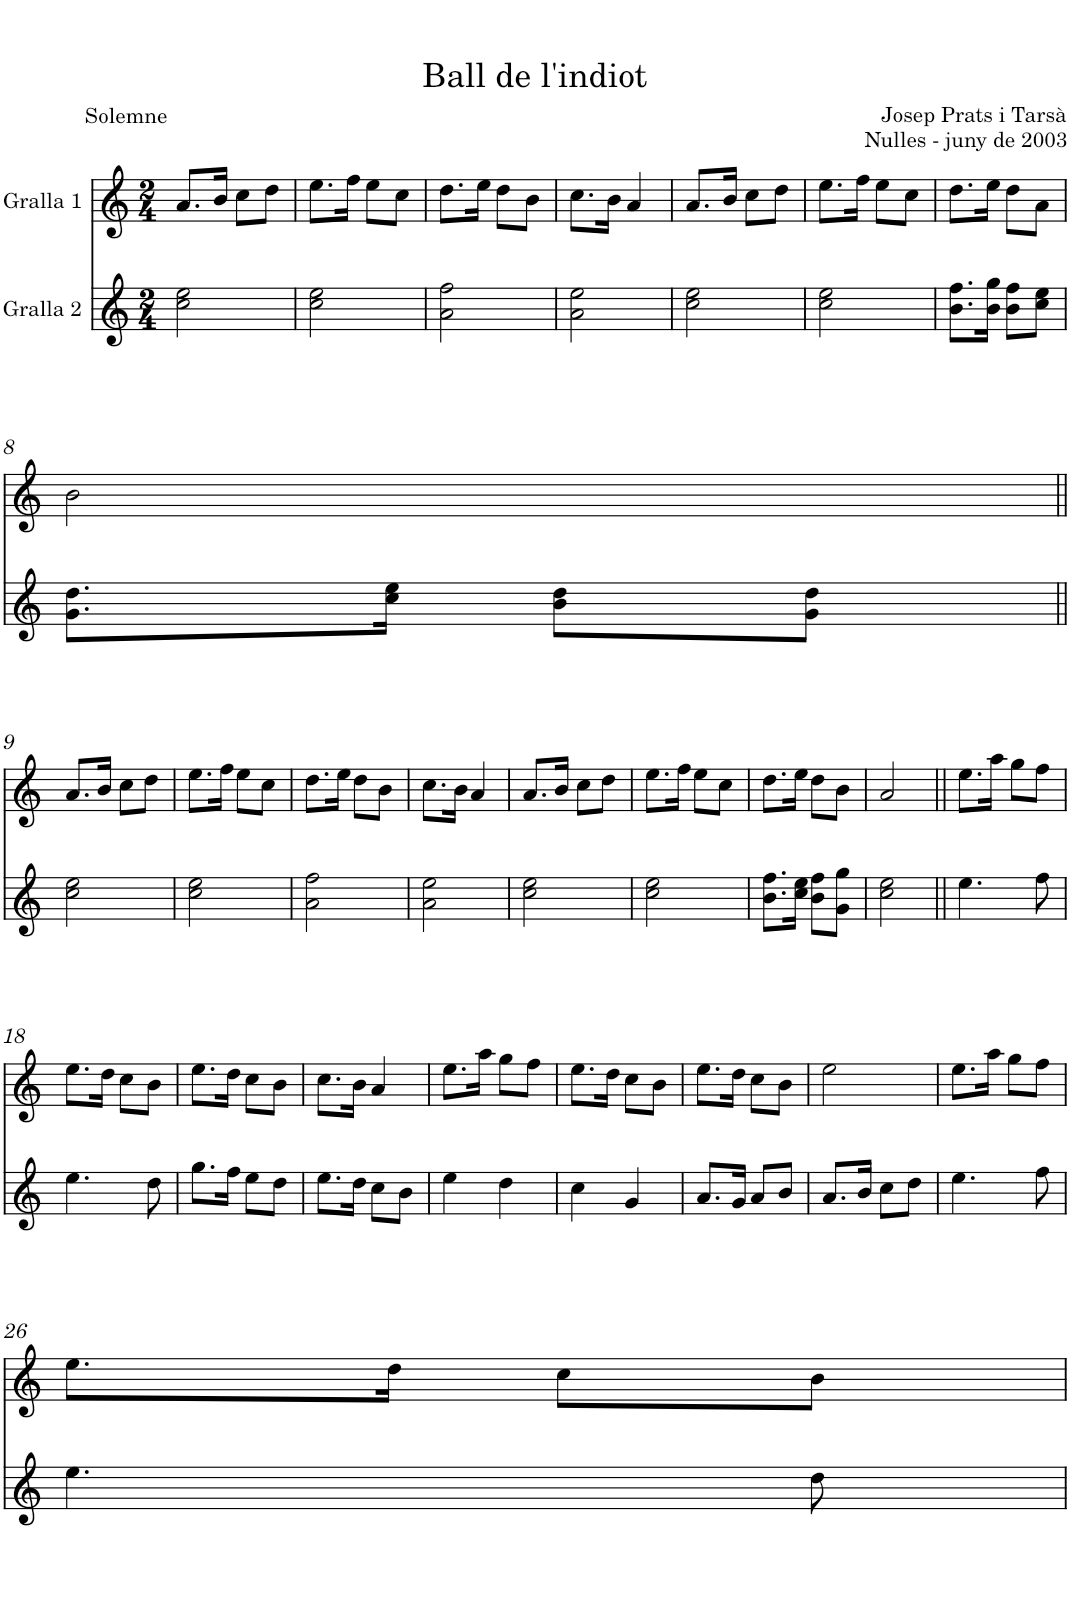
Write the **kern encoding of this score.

**kern	**kern
*part2	*part1
*staff2	*staff1
*I"Gralla 2	*I"Gralla 1
*clefG2	*clefG2
*k[]	*k[]
*M2/4	*M2/4
=1	=1
2cc\ 2ee\	8.a/L
.	16b/Jk
.	8cc\L
.	8dd\J
=2	=2
2cc\ 2ee\	8.ee\L
.	16ff\Jk
.	8ee\L
.	8cc\J
=3	=3
2a\ 2ff\	8.dd\L
.	16ee\Jk
.	8dd\L
.	8b\J
=4	=4
2a\ 2ee\	8.cc\L
.	16b\Jk
.	4a/
=5	=5
2cc\ 2ee\	8.a/L
.	16b/Jk
.	8cc\L
.	8dd\J
=6	=6
2cc\ 2ee\	8.ee\L
.	16ff\Jk
.	8ee\L
.	8cc\J
=7	=7
8.b\ 8.ff\L	8.dd\L
16b\ 16gg\Jk	16ee\Jk
8b\ 8ff\L	8dd\L
8cc\ 8ee\J	8a\J
!!LO:LB:g=z
=8	=8
8.g\ 8.dd\L	2b\
16cc\ 16ee\Jk	.
8b\ 8dd\L	.
8g\ 8dd\J	.
!!LO:LB:g=z
=9||	=9||
2cc\ 2ee\	8.a/L
.	16b/Jk
.	8cc\L
.	8dd\J
=10	=10
2cc\ 2ee\	8.ee\L
.	16ff\Jk
.	8ee\L
.	8cc\J
=11	=11
2a\ 2ff\	8.dd\L
.	16ee\Jk
.	8dd\L
.	8b\J
=12	=12
2a\ 2ee\	8.cc\L
.	16b\Jk
.	4a/
=13	=13
2cc\ 2ee\	8.a/L
.	16b/Jk
.	8cc\L
.	8dd\J
=14	=14
2cc\ 2ee\	8.ee\L
.	16ff\Jk
.	8ee\L
.	8cc\J
=15	=15
8.b\ 8.ff\L	8.dd\L
16cc\ 16ee\Jk	16ee\Jk
8b\ 8ff\L	8dd\L
8g\ 8gg\J	8b\J
=16	=16
2cc\ 2ee\	2a/
=17||	=17||
4.ee\	8.ee\L
.	16aa\Jk
.	8gg\L
8ff\	8ff\J
!!LO:LB:g=z
=18	=18
4.ee\	8.ee\L
.	16dd\Jk
.	8cc\L
8dd\	8b\J
=19	=19
8.gg\L	8.ee\L
16ff\Jk	16dd\Jk
8ee\L	8cc\L
8dd\J	8b\J
=20	=20
8.ee\L	8.cc\L
16dd\Jk	16b\Jk
8cc\L	4a/
8b\J	.
=21	=21
4ee\	8.ee\L
.	16aa\Jk
4dd\	8gg\L
.	8ff\J
=22	=22
4cc\	8.ee\L
.	16dd\Jk
4g/	8cc\L
.	8b\J
=23	=23
8.a/L	8.ee\L
16g/Jk	16dd\Jk
8a/L	8cc\L
8b/J	8b\J
=24	=24
8.a/L	2ee\
16b/Jk	.
8cc\L	.
8dd\J	.
=25	=25
4.ee\	8.ee\L
.	16aa\Jk
.	8gg\L
8ff\	8ff\J
!!LO:LB:g=z
=26	=26
4.ee\	8.ee\L
.	16dd\Jk
.	8cc\L
8dd\	8b\J
=	=
*-	*-
